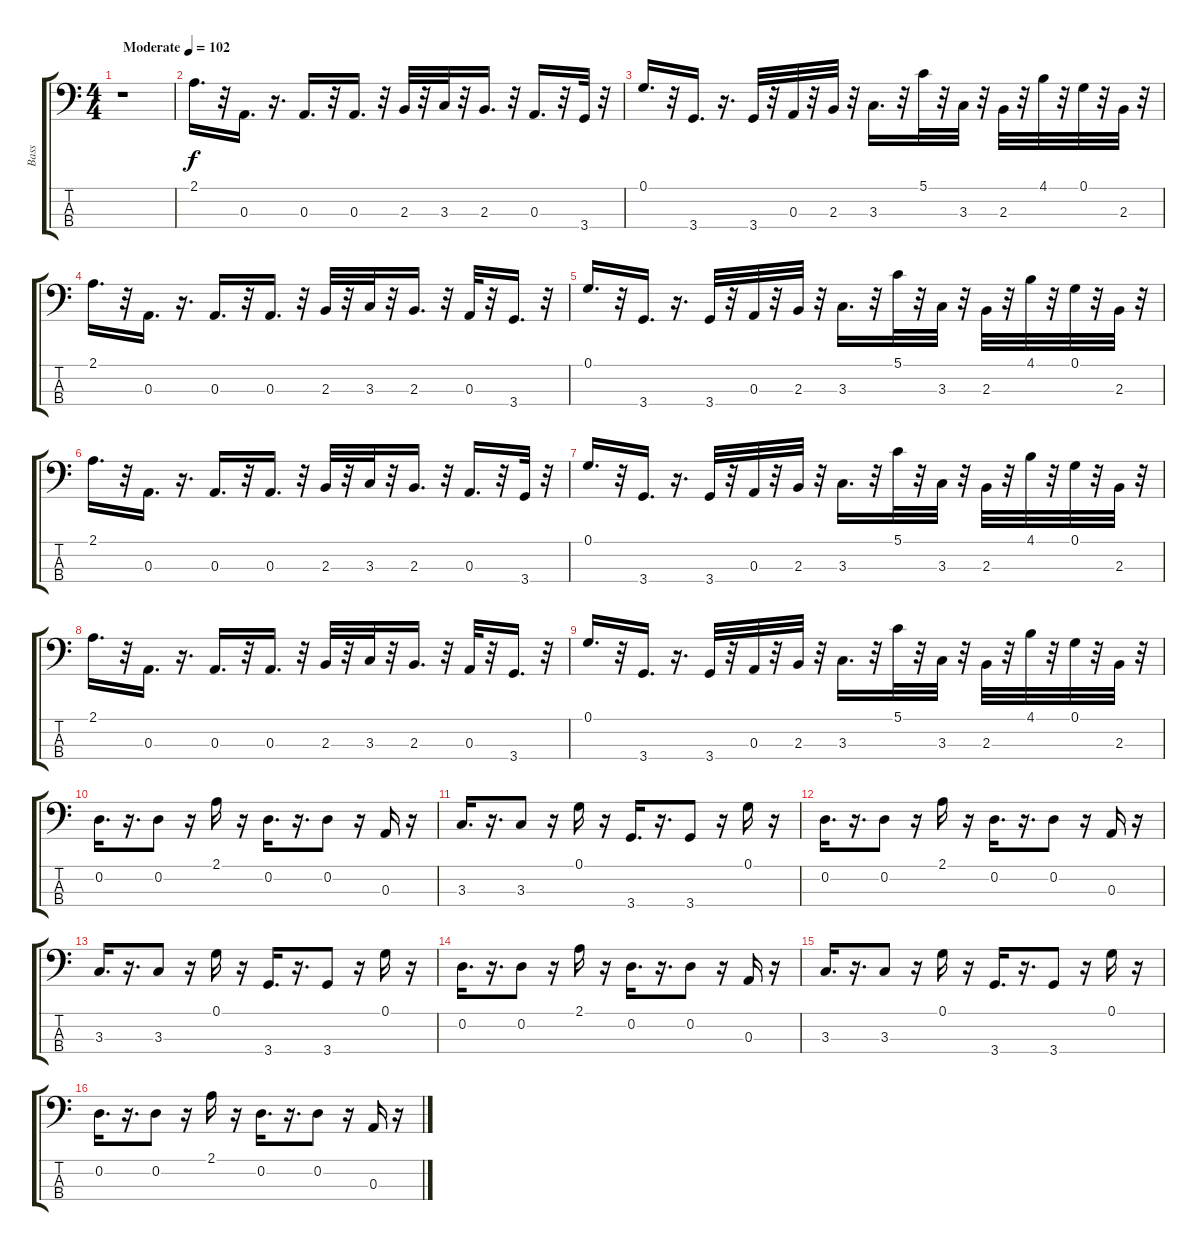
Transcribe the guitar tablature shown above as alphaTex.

\track ("Bass" "Bass") {instrument synthbass1}
\staff {score tabs}
\tuning (G2 D2 A1 E1) {hide}
\ts (4 4)
\tempo (102 "Moderate")
\clef f4
\ks c
r.1{dy f instrument synthbass1} |
2.1.16{d} r.32 0.3.16{d} r.16{d} 0.3.16{d} r.32 0.3.16{d} r.32 2.3.32 r.32 3.3.32 r.32 2.3.16{d} r.32 0.3.16{d} r.32 3.4.32 r.32 |
0.1.16{d} r.32 3.4.16{d} r.16{d} 3.4.32 r.32 0.3.32 r.32 2.3.32 r.32 3.3.16{d} r.32 5.1.32 r.32 3.3.32 r.32 2.3.32 r.32 4.1.32 r.32 0.1.32 r.32 2.3.32 r.32 |
2.1.16{d} r.32 0.3.16{d} r.16{d} 0.3.16{d} r.32 0.3.16{d} r.32 2.3.32 r.32 3.3.32 r.32 2.3.16{d} r.32 0.3.32 r.32 3.4.16{d} r.32 |
0.1.16{d} r.32 3.4.16{d} r.16{d} 3.4.32 r.32 0.3.32 r.32 2.3.32 r.32 3.3.16{d} r.32 5.1.32 r.32 3.3.32 r.32 2.3.32 r.32 4.1.32 r.32 0.1.32 r.32 2.3.32 r.32 |
2.1.16{d} r.32 0.3.16{d} r.16{d} 0.3.16{d} r.32 0.3.16{d} r.32 2.3.32 r.32 3.3.32 r.32 2.3.16{d} r.32 0.3.16{d} r.32 3.4.32 r.32 |
0.1.16{d} r.32 3.4.16{d} r.16{d} 3.4.32 r.32 0.3.32 r.32 2.3.32 r.32 3.3.16{d} r.32 5.1.32 r.32 3.3.32 r.32 2.3.32 r.32 4.1.32 r.32 0.1.32 r.32 2.3.32 r.32 |
2.1.16{d} r.32 0.3.16{d} r.16{d} 0.3.16{d} r.32 0.3.16{d} r.32 2.3.32 r.32 3.3.32 r.32 2.3.16{d} r.32 0.3.32 r.32 3.4.16{d} r.32 |
0.1.16{d} r.32 3.4.16{d} r.16{d} 3.4.32 r.32 0.3.32 r.32 2.3.32 r.32 3.3.16{d} r.32 5.1.32 r.32 3.3.32 r.32 2.3.32 r.32 4.1.32 r.32 0.1.32 r.32 2.3.32 r.32 |
0.2.16{d} r.16{d} 0.2.8 r.16 2.1.16 r.16 0.2.16{d} r.16{d} 0.2.8 r.16 0.3.16 r.16 |
3.3.16{d} r.16{d} 3.3.8 r.16 0.1.16 r.16 3.4.16{d} r.16{d} 3.4.8 r.16 0.1.16 r.16 |
0.2.16{d} r.16{d} 0.2.8 r.16 2.1.16 r.16 0.2.16{d} r.16{d} 0.2.8 r.16 0.3.16 r.16 |
3.3.16{d} r.16{d} 3.3.8 r.16 0.1.16 r.16 3.4.16{d} r.16{d} 3.4.8 r.16 0.1.16 r.16 |
0.2.16{d} r.16{d} 0.2.8 r.16 2.1.16 r.16 0.2.16{d} r.16{d} 0.2.8 r.16 0.3.16 r.16 |
3.3.16{d} r.16{d} 3.3.8 r.16 0.1.16 r.16 3.4.16{d} r.16{d} 3.4.8 r.16 0.1.16 r.16 |
0.2.16{d} r.16{d} 0.2.8 r.16 2.1.16 r.16 0.2.16{d} r.16{d} 0.2.8 r.16 0.3.16 r.16
